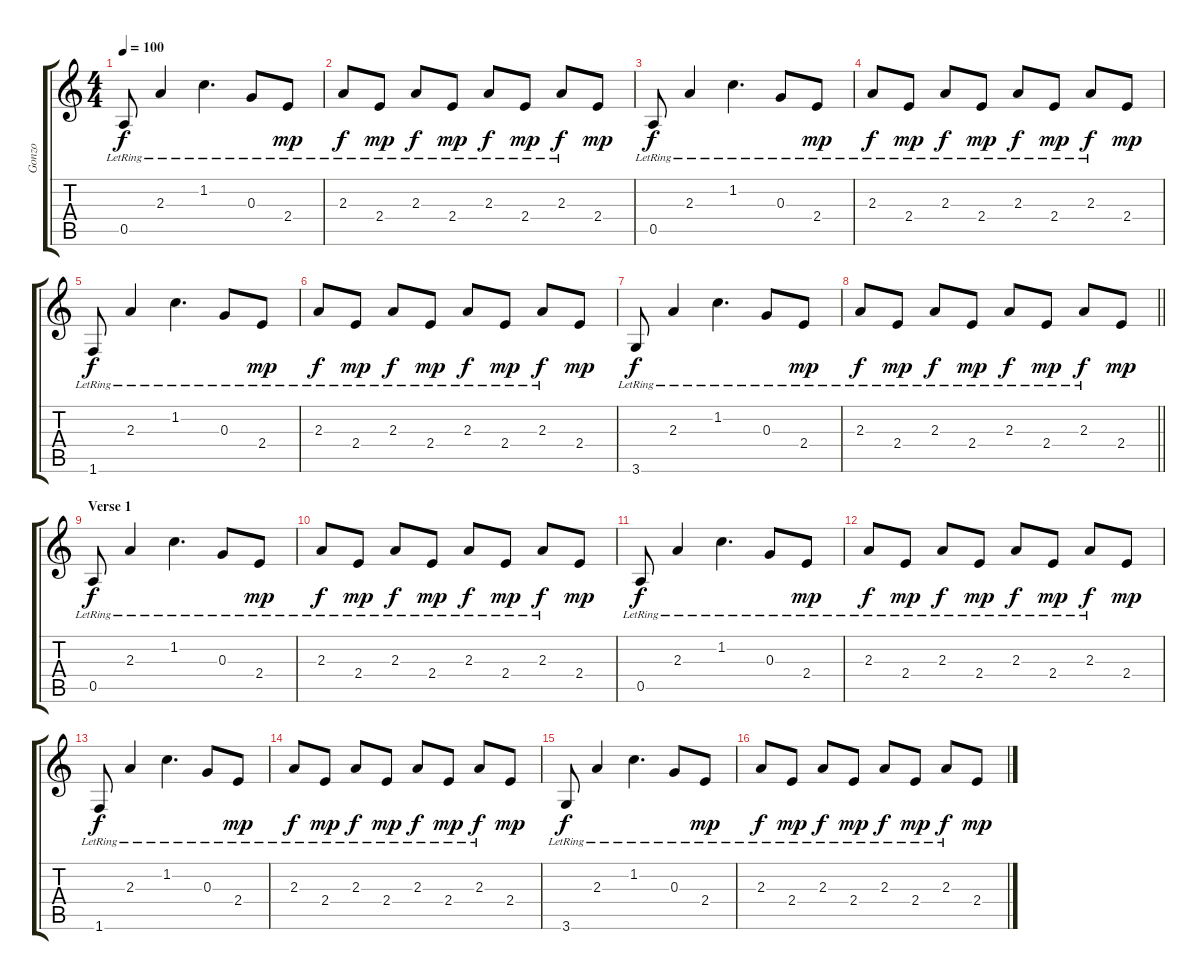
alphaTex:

\track ("Gonzo" "Gonzo") {instrument acousticguitarsteel}
\staff {score tabs}
\tuning (E4 B3 G3 D3 A2 E2) {hide}
\ts (4 4)
\tempo 100
\clef g2
\ks c
0.5{lr}.8{dy f} 2.3{lr}.4 1.2{lr}.4{d} 0.3{lr}.8 2.4{lr}.8{dy mp} |
2.3{lr}.8{dy f} 2.4{lr}.8{dy mp} 2.3{lr}.8{dy f} 2.4{lr}.8{dy mp} 2.3{lr}.8{dy f} 2.4{lr}.8{dy mp} 2.3{lr}.8{dy f} 2.4.8{dy mp} |
0.5{lr}.8{dy f} 2.3{lr}.4 1.2{lr}.4{d} 0.3{lr}.8 2.4{lr}.8{dy mp} |
2.3{lr}.8{dy f} 2.4{lr}.8{dy mp} 2.3{lr}.8{dy f} 2.4{lr}.8{dy mp} 2.3{lr}.8{dy f} 2.4{lr}.8{dy mp} 2.3{lr}.8{dy f} 2.4.8{dy mp} |
1.6{lr}.8{dy f} 2.3{lr}.4 1.2{lr}.4{d} 0.3{lr}.8 2.4{lr}.8{dy mp} |
2.3{lr}.8{dy f} 2.4{lr}.8{dy mp} 2.3{lr}.8{dy f} 2.4{lr}.8{dy mp} 2.3{lr}.8{dy f} 2.4{lr}.8{dy mp} 2.3{lr}.8{dy f} 2.4.8{dy mp} |
3.6{lr}.8{dy f} 2.3{lr}.4 1.2{lr}.4{d} 0.3{lr}.8 2.4{lr}.8{dy mp} |
\barLineRight lightlight
2.3{lr}.8{dy f} 2.4{lr}.8{dy mp} 2.3{lr}.8{dy f} 2.4{lr}.8{dy mp} 2.3{lr}.8{dy f} 2.4{lr}.8{dy mp} 2.3{lr}.8{dy f} 2.4.8{dy mp} |
\section ("" "Verse 1")
0.5{lr}.8{dy f} 2.3{lr}.4 1.2{lr}.4{d} 0.3{lr}.8 2.4{lr}.8{dy mp} |
2.3{lr}.8{dy f} 2.4{lr}.8{dy mp} 2.3{lr}.8{dy f} 2.4{lr}.8{dy mp} 2.3{lr}.8{dy f} 2.4{lr}.8{dy mp} 2.3{lr}.8{dy f} 2.4.8{dy mp} |
0.5{lr}.8{dy f} 2.3{lr}.4 1.2{lr}.4{d} 0.3{lr}.8 2.4{lr}.8{dy mp} |
2.3{lr}.8{dy f} 2.4{lr}.8{dy mp} 2.3{lr}.8{dy f} 2.4{lr}.8{dy mp} 2.3{lr}.8{dy f} 2.4{lr}.8{dy mp} 2.3{lr}.8{dy f} 2.4.8{dy mp} |
1.6{lr}.8{dy f} 2.3{lr}.4 1.2{lr}.4{d} 0.3{lr}.8 2.4{lr}.8{dy mp} |
2.3{lr}.8{dy f} 2.4{lr}.8{dy mp} 2.3{lr}.8{dy f} 2.4{lr}.8{dy mp} 2.3{lr}.8{dy f} 2.4{lr}.8{dy mp} 2.3{lr}.8{dy f} 2.4.8{dy mp} |
3.6{lr}.8{dy f} 2.3{lr}.4 1.2{lr}.4{d} 0.3{lr}.8 2.4{lr}.8{dy mp} |
2.3{lr}.8{dy f} 2.4{lr}.8{dy mp} 2.3{lr}.8{dy f} 2.4{lr}.8{dy mp} 2.3{lr}.8{dy f} 2.4{lr}.8{dy mp} 2.3{lr}.8{dy f} 2.4.8{dy mp}
